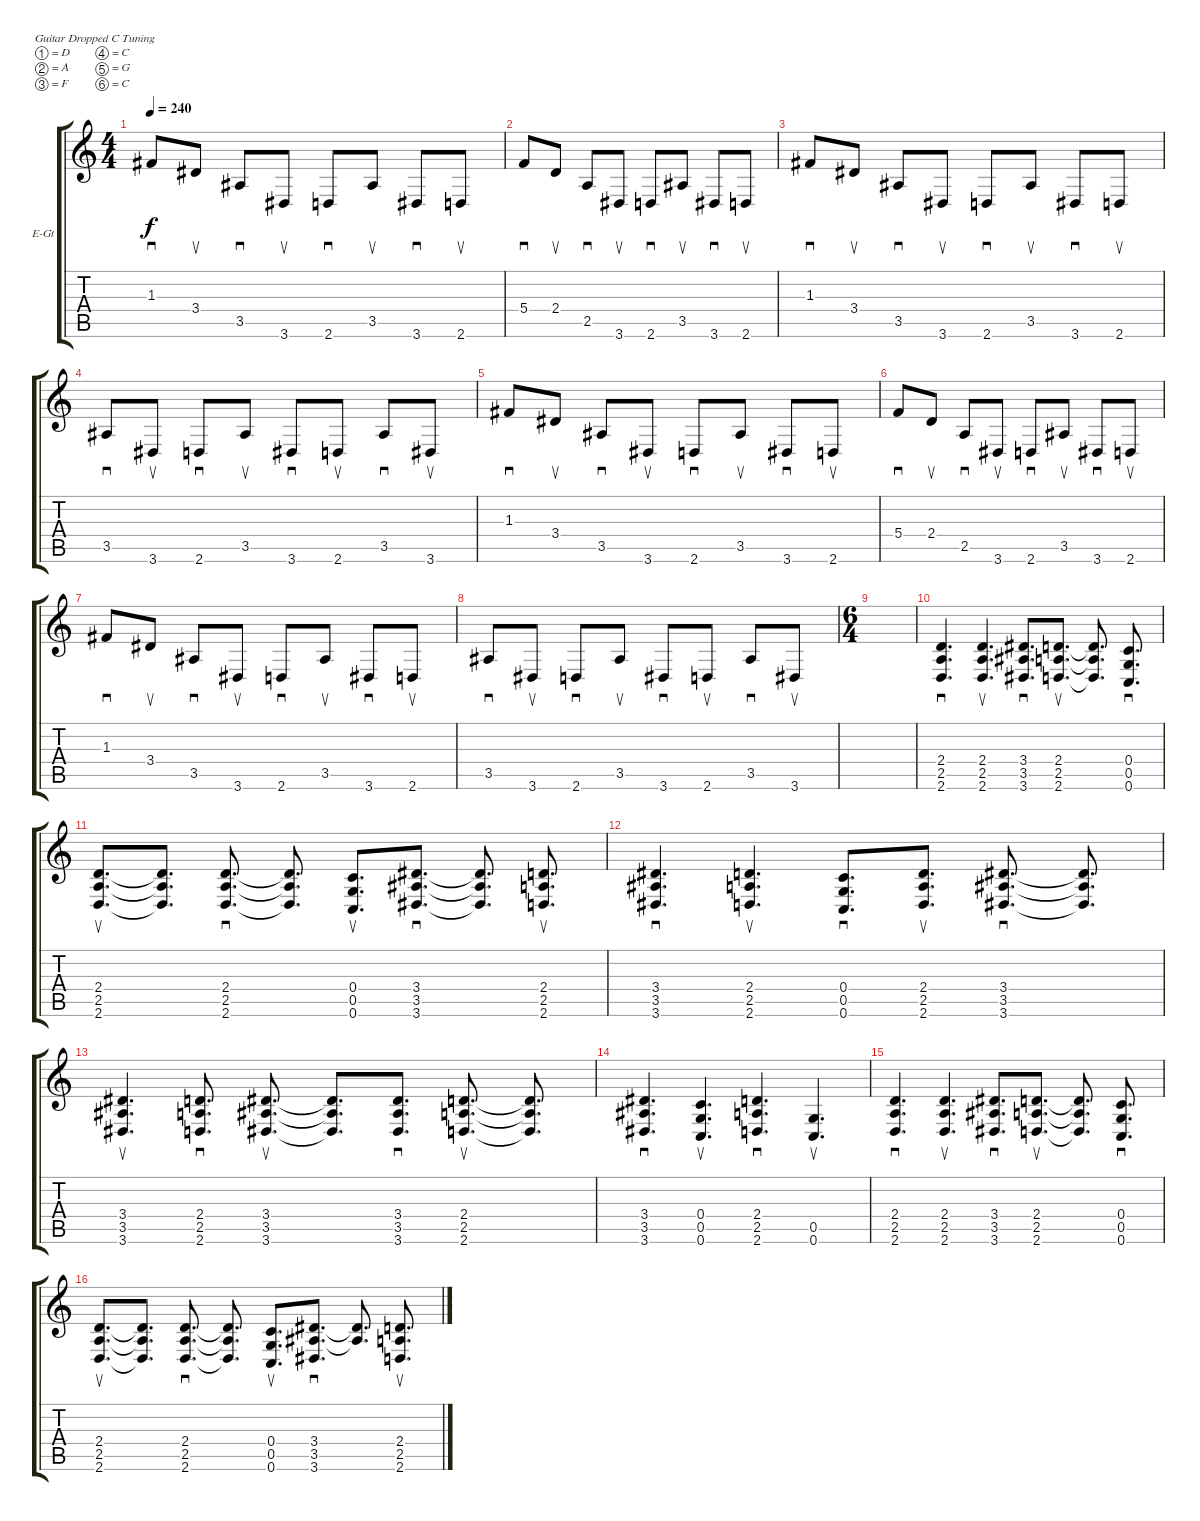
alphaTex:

\bracketExtendMode groupsimilarinstruments
\firstSystemTrackNameOrientation horizontal
\otherSystemsTrackNameOrientation horizontal
\track ("Electric Guitar 2" "E-Gt") {instrument distortionguitar}
\staff {score tabs}
\tuning (D4 A3 F3 C3 G2 C2)
\ts (4 4)
\tempo 240
\clef g2
\ks c
1.3.8{sd dy f} 3.4.8{su} 3.5.8{sd} 3.6.8{su} 2.6.8{sd} 3.5.8{su} 3.6.8{sd} 2.6.8{su} |
5.4.8{sd} 2.4.8{su} 2.5.8{sd} 3.6.8{su} 2.6.8{sd} 3.5.8{su} 3.6.8{sd} 2.6.8{su} |
1.3.8{sd} 3.4.8{su} 3.5.8{sd} 3.6.8{su} 2.6.8{sd} 3.5.8{su} 3.6.8{sd} 2.6.8{su} |
3.5.8{sd} 3.6.8{su} 2.6.8{sd} 3.5.8{su} 3.6.8{sd} 2.6.8{su} 3.5.8{sd} 3.6.8{su} |
1.3.8{sd} 3.4.8{su} 3.5.8{sd} 3.6.8{su} 2.6.8{sd} 3.5.8{su} 3.6.8{sd} 2.6.8{su} |
5.4.8{sd} 2.4.8{su} 2.5.8{sd} 3.6.8{su} 2.6.8{sd} 3.5.8{su} 3.6.8{sd} 2.6.8{su} |
1.3.8{sd} 3.4.8{su} 3.5.8{sd} 3.6.8{su} 2.6.8{sd} 3.5.8{su} 3.6.8{sd} 2.6.8{su} |
3.5.8{sd} 3.6.8{su} 2.6.8{sd} 3.5.8{su} 3.6.8{sd} 2.6.8{su} 3.5.8{sd} 3.6.8{su} |
\ts (6 4)
|
(2.5 2.4 2.6).4{d sd} (2.5 2.4 2.6).4{d su} (3.4 3.5 3.6).8{d sd} (2.4 2.5 2.6).8{d su} (2.5{t} 2.4{t} 2.6{t}).8{d} (0.4 0.5 0.6).8{d sd} |
(2.4 2.5 2.6).8{d su} (2.5{t} 2.4{t} 2.6{t}).8{d} (2.4 2.5 2.6).8{d sd} (2.5{t} 2.4{t} 2.6{t}).8{d} (0.5 0.4 0.6).8{d su} (3.4 3.5 3.6).8{d sd} (3.5{t} 3.4{t} 3.6{t}).8{d} (2.4 2.5 2.6).8{d su} |
(3.5 3.4 3.6).4{d sd} (2.5 2.4 2.6).4{d su} (0.5 0.4 0.6).8{d sd} (2.4 2.5 2.6).8{d su} (3.4 3.5 3.6).8{d sd} (3.5{t} 3.4{t} 3.6{t}).8{d} |
(3.4 3.5 3.6).4{d su} (2.4 2.5 2.6).8{d sd} (3.5 3.4 3.6).8{d su} (3.4{t} 3.5{t} 3.6{t}).8{d} (3.4 3.5 3.6).8{d sd} (2.5 2.4 2.6).8{d su} (2.4{t} 2.5{t} 2.6{t}).8{d} |
(3.4 3.5 3.6).4{d sd} (0.4 0.5 0.6).4{d su} (2.5 2.4 2.6).4{d sd} (0.5 0.6).4{d su} |
(2.5 2.4 2.6).4{d sd} (2.5 2.4 2.6).4{d su} (3.4 3.5 3.6).8{d sd} (2.4 2.5 2.6).8{d su} (2.5{t} 2.4{t} 2.6{t}).8{d} (0.4 0.5 0.6).8{d sd} |
(2.4 2.5 2.6).8{d su} (2.5{t} 2.4{t} 2.6{t}).8{d} (2.4 2.5 2.6).8{d sd} (2.5{t} 2.4{t} 2.6{t}).8{d} (0.5 0.4 0.6).8{d su} (3.4 3.5 3.6).8{d sd} (3.5{t} 3.4{t}).8{d} (2.4 2.5 2.6).8{d su}
